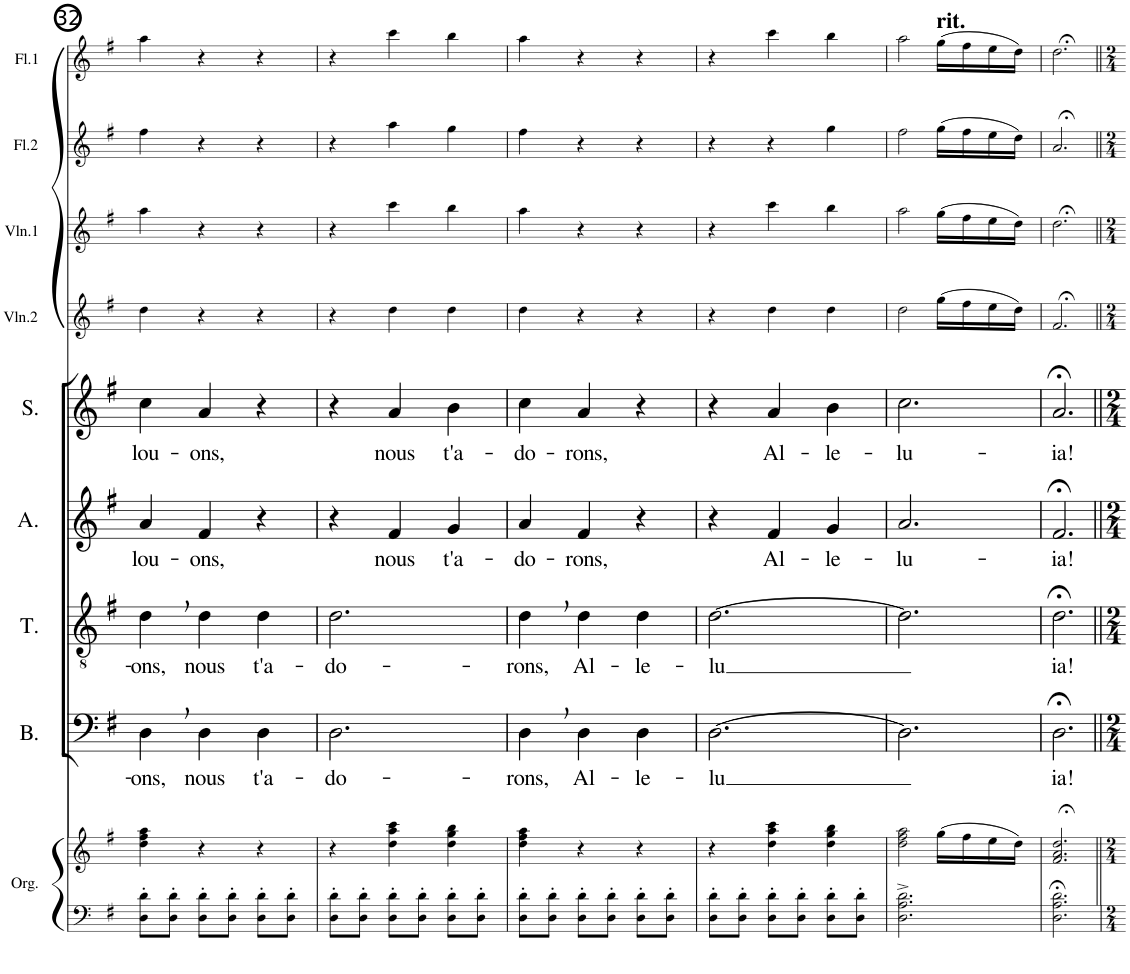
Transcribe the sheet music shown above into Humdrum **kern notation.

**kern	**kern	**kern	**text	**kern	**text	**kern	**text	**kern	**text	**kern	**kern	**kern	**kern
*part9	*part9	*part8	*part8	*part7	*part7	*part6	*part6	*part5	*part5	*part4	*part3	*part2	*part1
*staff10	*staff9	*staff8	*staff8	*staff7	*staff7	*staff6	*staff6	*staff5	*staff5	*staff4	*staff3	*staff2	*staff1
*I"Orgue	*	*I"Bass	*	*I"Ténor	*	*I"Alto	*	*I"Soprano	*	*I"Violon 2	*I"Violon 1	*I"Flûte 2	*I"Flûte 1
*I'Org.	*	*I'B.	*	*I'T.	*	*I'A.	*	*I'S.	*	*I'Vln.2	*I'Vln.1	*I'Fl.2	*I'Fl.1
!!LO:PB:g=z
*clefF4	*clefG2	*clefF4	*	*clefGv2	*	*clefG2	*	*clefG2	*	*clefG2	*clefG2	*clefG2	*clefG2
*k[f#]	*k[f#]	*k[f#]	*	*k[f#]	*	*k[f#]	*	*k[f#]	*	*k[f#]	*k[f#]	*k[f#]	*k[f#]
*M3/4	*M3/4	*M3/4	*	*M3/4	*	*M3/4	*	*M3/4	*	*M3/4	*M3/4	*M3/4	*M3/4
=32	=32	=32	=32	=32	=32	=32	=32	=32	=32	=32	=32	=32	=32
!	!	!	!LO:LY:b	!	!LO:LY:b	!	!LO:LY:b	!	!LO:LY:b	!	!	!	!
8D\' 8d\'L	4dd\ 4ff#\ 4aa\	4D,\	-ons,	4d,\	-ons,	4a/	lou-	4cc\	lou-	4dd\	4aa\	4ff#\	4aa\
8D\' 8d\'J	.	.	.	.	.	.	.	.	.	.	.	.	.
!	!	!	!LO:LY:b	!	!LO:LY:b	!	!LO:LY:b	!	!LO:LY:b	!	!	!	!
8D\' 8d\'L	4r	4D\	nous	4d\	nous	4f#/	-ons,	4a/	-ons,	4r	4r	4r	4r
8D\' 8d\'J	.	.	.	.	.	.	.	.	.	.	.	.	.
!	!	!	!LO:LY:b	!	!LO:LY:b	!	!	!	!	!	!	!	!
8D\' 8d\'L	4r	4D\	t'a-	4d\	t'a-	4r	.	4r	.	4r	4r	4r	4r
8D\' 8d\'J	.	.	.	.	.	.	.	.	.	.	.	.	.
=33	=33	=33	=33	=33	=33	=33	=33	=33	=33	=33	=33	=33	=33
!	!	!	!LO:LY:b	!	!LO:LY:b	!	!	!	!	!	!	!	!
8D\' 8d\'L	4r	2.D\	-do-	2.d\	-do-	4r	.	4r	.	4r	4r	4r	4r
8D\' 8d\'J	.	.	.	.	.	.	.	.	.	.	.	.	.
!	!	!	!	!	!	!	!LO:LY:b	!	!LO:LY:b	!	!	!	!
8D\' 8d\'L	4dd\ 4aa\ 4ccc\	.	.	.	.	4f#/	nous	4a/	nous	4dd\	4ccc\	4aa\	4ccc\
8D\' 8d\'J	.	.	.	.	.	.	.	.	.	.	.	.	.
!	!	!	!	!	!	!	!LO:LY:b	!	!LO:LY:b	!	!	!	!
8D\' 8d\'L	4dd\ 4gg\ 4bb\	.	.	.	.	4g/	t'a-	4b\	t'a-	4dd\	4bb\	4gg\	4bb\
8D\' 8d\'J	.	.	.	.	.	.	.	.	.	.	.	.	.
=34	=34	=34	=34	=34	=34	=34	=34	=34	=34	=34	=34	=34	=34
!	!	!	!LO:LY:b	!	!LO:LY:b	!	!LO:LY:b	!	!LO:LY:b	!	!	!	!
8D\' 8d\'L	4dd\ 4ff#\ 4aa\	4D,\	-rons,	4d,\	-rons,	4a/	-do-	4cc\	-do-	4dd\	4aa\	4ff#\	4aa\
8D\' 8d\'J	.	.	.	.	.	.	.	.	.	.	.	.	.
!	!	!	!LO:LY:b	!	!LO:LY:b	!	!LO:LY:b	!	!LO:LY:b	!	!	!	!
8D\' 8d\'L	4r	4D\	Al-	4d\	Al-	4f#/	-rons,	4a/	-rons,	4r	4r	4r	4r
8D\' 8d\'J	.	.	.	.	.	.	.	.	.	.	.	.	.
!	!	!	!LO:LY:b	!	!LO:LY:b	!	!	!	!	!	!	!	!
8D\' 8d\'L	4r	4D\	-le-	4d\	-le-	4r	.	4r	.	4r	4r	4r	4r
8D\' 8d\'J	.	.	.	.	.	.	.	.	.	.	.	.	.
=35	=35	=35	=35	=35	=35	=35	=35	=35	=35	=35	=35	=35	=35
!	!	!	!LO:LY:b	!	!LO:LY:b	!	!	!	!	!	!	!	!
8D\' 8d\'L	4r	[2.D\	-lu	[2.d\	-lu	4r	.	4r	.	4r	4r	4r	4r
8D\' 8d\'J	.	.	.	.	.	.	.	.	.	.	.	.	.
!	!	!	!	!	!	!	!LO:LY:b	!	!LO:LY:b	!	!	!	!
8D\' 8d\'L	4dd\ 4aa\ 4ccc\	.	.	.	.	4f#/	Al-	4a/	Al-	4dd\	4ccc\	4r	4ccc\
8D\' 8d\'J	.	.	.	.	.	.	.	.	.	.	.	.	.
!	!	!	!	!	!	!	!LO:LY:b	!	!LO:LY:b	!	!	!	!
8D\' 8d\'L	4dd\ 4gg\ 4bb\	.	.	.	.	4g/	-le-	4b\	-le-	4dd\	4bb\	4gg\	4bb\
8D\' 8d\'J	.	.	.	.	.	.	.	.	.	.	.	.	.
=36	=36	=36	=36	=36	=36	=36	=36	=36	=36	=36	=36	=36	=36
!	!	!	!	!	!	!	!LO:LY:b	!	!LO:LY:b	!	!	!	!
2.D\^ 2.A\^ 2.d\^	2dd\ 2ff#\ 2aa\	2.D\]	.	2.d\]	.	2.a/	-lu-	2.cc\	-lu-	2dd\	2aa\	2ff#\	2aa\
!	!	!	!	!	!	!	!	!	!	!	!	!	!LO:TX:a:B:t=rit.
.	(16gg\LL	.	.	.	.	.	.	.	.	(16gg\LL	(16gg\LL	(16gg\LL	(16gg\LL
.	16ff#\	.	.	.	.	.	.	.	.	16ff#\	16ff#\	16ff#\	16ff#\
.	16ee\	.	.	.	.	.	.	.	.	16ee\	16ee\	16ee\	16ee\
.	16dd\JJ)	.	.	.	.	.	.	.	.	16dd\JJ)	16dd\JJ)	16dd\JJ)	16dd\JJ)
=37	=37	=37	=37	=37	=37	=37	=37	=37	=37	=37	=37	=37	=37
!	!	!	!LO:LY:b	!	!LO:LY:b	!	!LO:LY:b	!	!LO:LY:b	!	!	!	!
2.D\;< 2.A\;< 2.d\;<	2.f#/;< 2.a/;< 2.dd/;<	2.D;<\	ia!	2.d;<\	ia!	2.f#;</	-ia!	2.a;</	-ia!	2.f#;</	2.dd;<\	2.a;</	2.dd;<\
=||	=||	=||	=||	=||	=||	=||	=||	=||	=||	=||	=||	=||	=||
*-	*-	*-	*-	*-	*-	*-	*-	*-	*-	*-	*-	*-	*-
